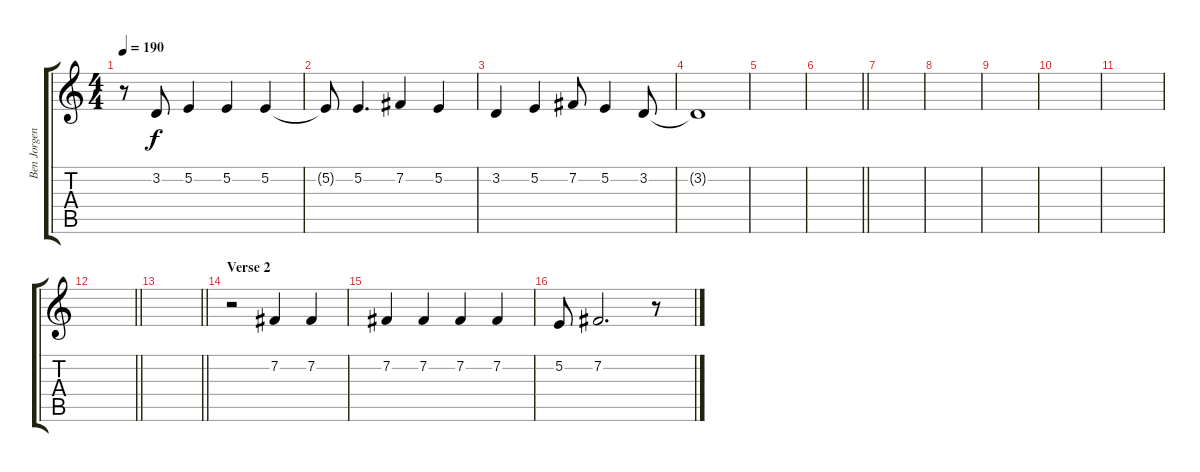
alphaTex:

\track ("Ben Jorgensen (Vocals)" "Ben Jorgen") {instrument oboe}
\staff {score tabs}
\tuning (E4 B3 G3 D3 A2 E2) {hide}
\ts (4 4)
\tempo 190
\clef g2
\ks c
r.8{dy f} 3.2.8 5.2.4 5.2.4 5.2.4 |
5.2{t}.8 5.2.4{d} 7.2.4 5.2.4 |
3.2.4 5.2.4 7.2.8 5.2.4 3.2.8 |
3.2{t}.1 |
|
\barLineRight lightlight
|
\section ("" "")
|
|
|
|
|
\barLineRight lightlight
|
\section ("" "")
\barLineRight lightlight
|
\section ("" "Verse 2")
r.2 7.2.4 7.2.4 |
7.2.4 7.2.4 7.2.4 7.2.4 |
5.2.8 7.2.2{d} r.8
